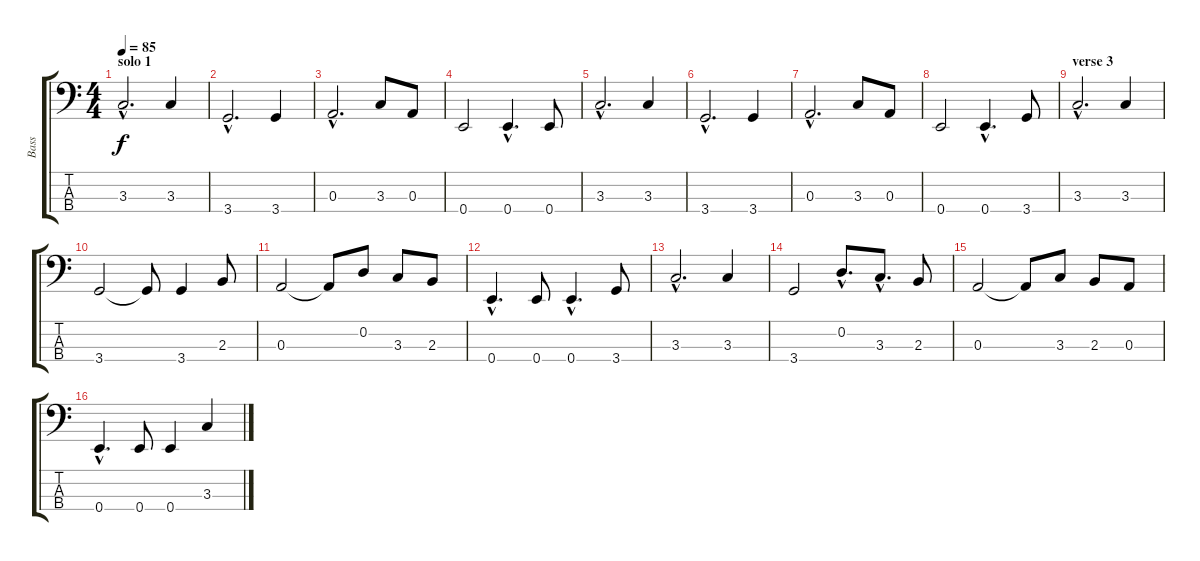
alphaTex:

\track ("Bass" "Bass") {instrument electricbassfinger}
\staff {score tabs}
\tuning (G2 D2 A1 E1) {hide}
\ts (4 4)
\section ("" "solo 1")
\tempo 85
\clef f4
\ks c
3.3{hac}.2{d dy f} 3.3.4 |
3.4{hac}.2{d} 3.4.4 |
0.3{hac}.2{d} 3.3.8 0.3.8 |
0.4.2 0.4{hac}.4{d} 0.4.8 |
3.3{hac}.2{d} 3.3.4 |
3.4{hac}.2{d} 3.4.4 |
0.3{hac}.2{d} 3.3.8 0.3.8 |
0.4.2 0.4{hac}.4{d} 3.4.8 |
\section ("" "verse 3")
3.3{hac}.2{d} 3.3.4 |
3.4.2 3.4{t}.8 3.4.4 2.3.8 |
0.3.2 0.3{t}.8 0.2.8 3.3.8 2.3.8 |
0.4{hac}.4{d} 0.4.8 0.4{hac}.4{d} 3.4.8 |
3.3{hac}.2{d} 3.3.4 |
3.4.2 0.2{hac}.8{d} 3.3{hac}.8{d} 2.3.8 |
0.3.2 0.3{t}.8 3.3.8 2.3.8 0.3.8 |
0.4{hac}.4{d} 0.4.8 0.4.4 3.3.4
